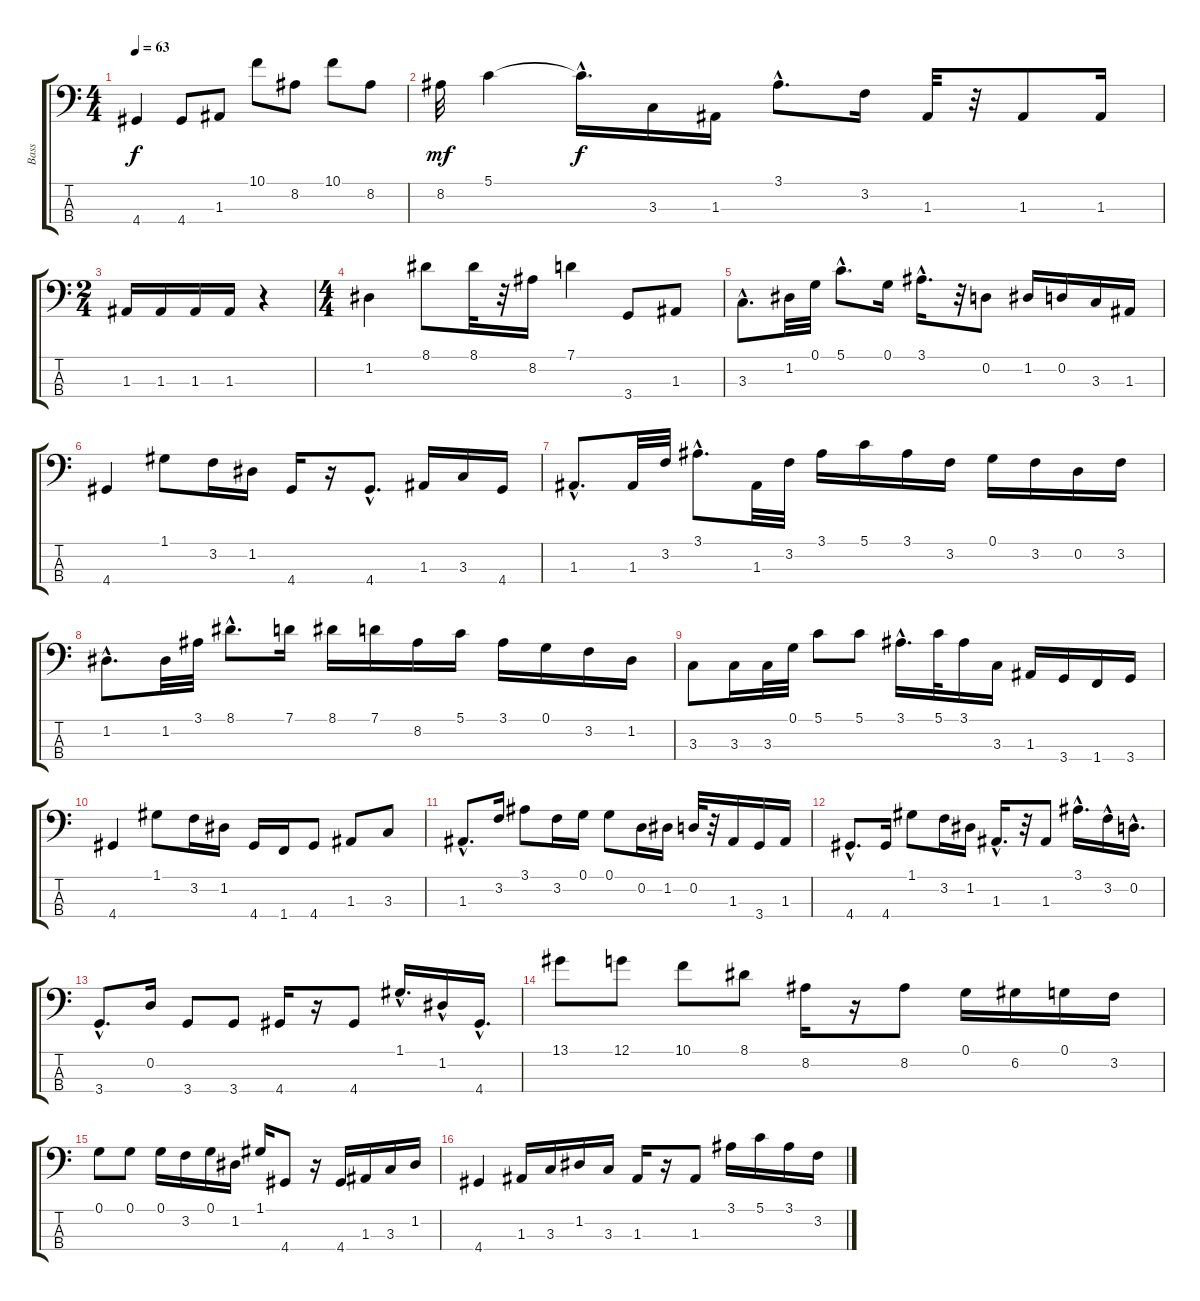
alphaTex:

\track ("Bass" "Bass") {instrument electricbassfinger}
\staff {score tabs}
\tuning (G2 D2 A1 E1) {hide}
\ts (4 4)
\tempo 63
\clef f4
\ks c
4.4.4{dy f} 4.4.8 1.3.8 10.1.8 8.2.8 10.1.8 8.2.8 |
8.2.32{dy mf} 5.1.4 5.1{hac t}.16{d dy f} 3.3.16 1.3.16 3.1{hac}.8{d} 3.2.16 1.3.32 r.32 1.3.8 1.3.16 |
\ts (2 4)
1.3.16 1.3.16 1.3.16 1.3.16 r.4 |
\ts (4 4)
1.2.4 8.1.8 8.1.32 r.32 8.2.16 7.1.4 3.4.8 1.3.8 |
3.3{hac}.8{d} 1.2.32 0.1.32 5.1{hac}.8{d} 0.1.16 3.1{hac}.16{d} r.32 0.2.8 1.2.16 0.2.16 3.3.16 1.3.16 |
4.4.4 1.1.8 3.2.16 1.2.16 4.4.16 r.16 4.4{hac}.8{d} 1.3.16 3.3.16 4.4.16 |
1.3{hac}.8{d} 1.3.32 3.2.32 3.1{hac}.8{d} 1.3.32 3.2.32 3.1.16 5.1.16 3.1.16 3.2.16 0.1.16 3.2.16 0.2.16 3.2.16 |
1.2{hac}.8{d} 1.2.32 3.1.32 8.1{hac}.8{d} 7.1.16 8.1.16 7.1.16 8.2.16 5.1.16 3.1.16 0.1.16 3.2.16 1.2.16 |
3.3.8 3.3.16 3.3.32 0.1.32 5.1.8 5.1.8 3.1{hac}.16{d} 5.1.32 3.1.16 3.3.16 1.3.16 3.4.16 1.4.16 3.4.16 |
4.4.4 1.1.8 3.2.16 1.2.16 4.4.16 1.4.16 4.4.8 1.3.8 3.3.8 |
1.3{hac}.8{d} 3.2.16 3.1.8 3.2.16 0.1.16 0.1.8 0.2.16 1.2.16 0.2.32 r.32 1.3.16 3.4.16 1.3.16 |
4.4{hac}.8{d} 4.4.16 1.1.8 3.2.16 1.2.16 1.3{hac}.16{d} r.32 1.3.8 3.1{hac}.16{d} 3.2{hac}.16 0.2{hac}.16{d} |
3.4{hac}.8{d} 0.2.16 3.4.8 3.4.8 4.4.16 r.16 4.4.8 1.1{hac}.16{d} 1.2{hac}.16 4.4{hac}.16{d} |
13.1.8 12.1.8 10.1.8 8.1.8 8.2.16 r.16 8.2.8 0.1.16 6.2.16 0.1.16 3.2.16 |
0.1.8 0.1.8 0.1.16 3.2.16 0.1.16 1.2.16 1.1.16 4.4.8 r.16 4.4.16 1.3.16 3.3.16 1.2.16 |
4.4.4 1.3.16 3.3.16 1.2.16 3.3.16 1.3.16 r.16 1.3.8 3.1.16 5.1.16 3.1.16 3.2.16
